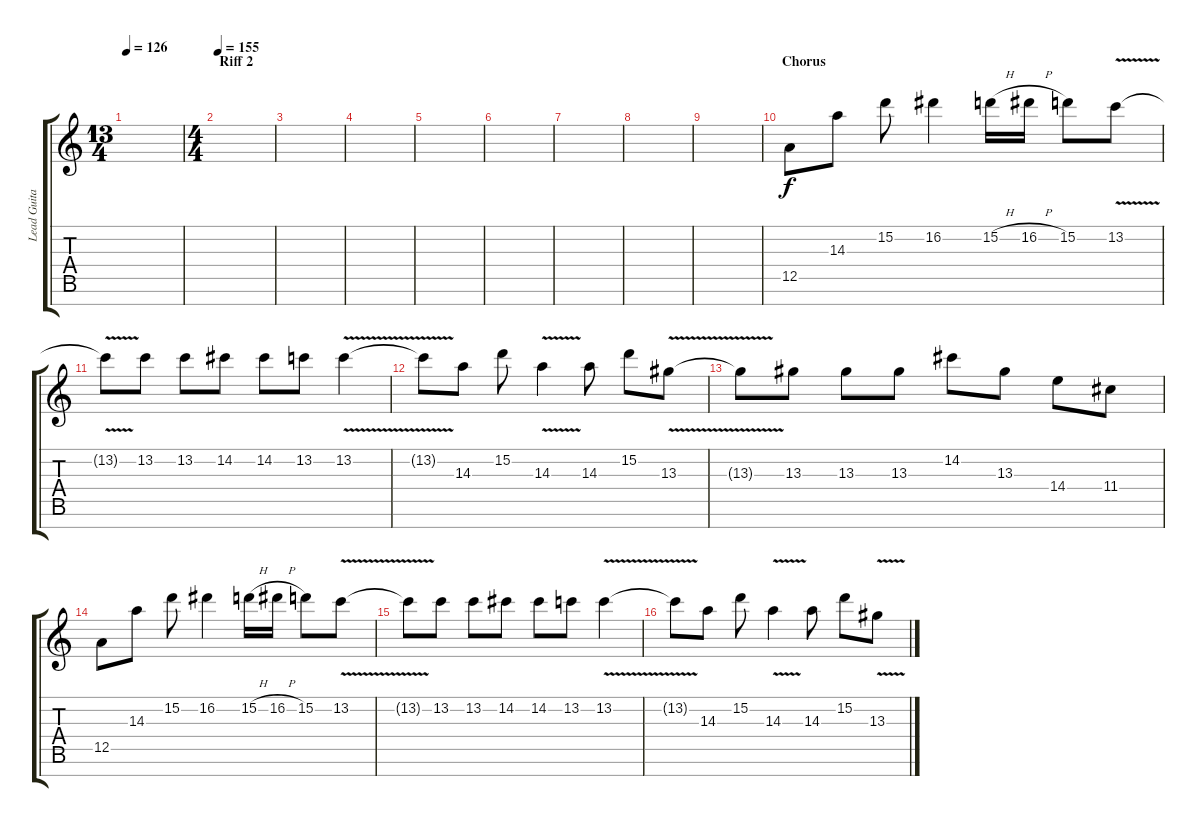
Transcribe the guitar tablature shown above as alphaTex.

\track ("Lead Guitar" "Lead Guita") {instrument distortionguitar}
\staff {score tabs}
\tuning (E4 B3 G3 D3 A2 E2 B1) {hide}
\ts (13 4)
\tempo 126
\clef g2
\ks c
|
\ts (4 4)
\section ("" "Riff 2")
\tempo 155
|
|
|
|
|
|
|
|
\section ("" "Chorus")
12.5.8 14.3.8 15.2.8 16.2.4 15.2{h}.16 16.2{h}.16 15.2.8 13.2{v}.8 |
13.2{t}.8 13.2.8 13.2.8 14.2.8 14.2.8 13.2.8 13.2{v}.4 |
13.2{t}.8 14.3.8 15.2.8 14.3{v}.4 14.3.8 15.2.8 13.3{v}.8 |
13.3{t}.8 13.3.8 13.3.8 13.3.8 14.2.8 13.3.8 14.4.8 11.4.8 |
12.5.8 14.3.8 15.2.8 16.2.4 15.2{h}.16 16.2{h}.16 15.2.8 13.2{v}.8 |
13.2{t}.8 13.2.8 13.2.8 14.2.8 14.2.8 13.2.8 13.2{v}.4 |
13.2{t}.8 14.3.8 15.2.8 14.3{v}.4 14.3.8 15.2.8 13.3{v}.8
